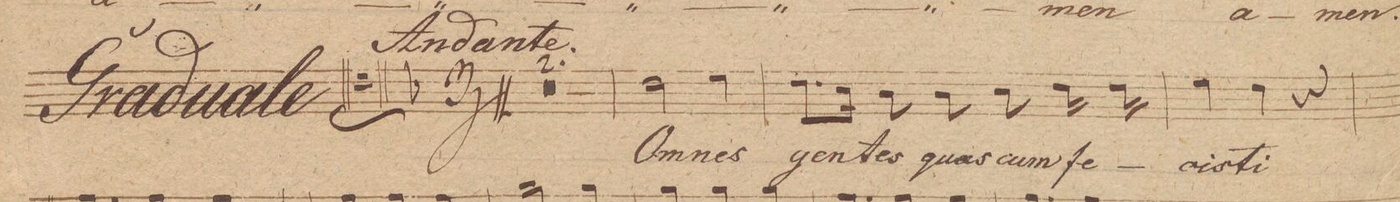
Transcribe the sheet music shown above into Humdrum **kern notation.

**kern	**text	**dynam
*I"Tenore 1mo	*	*
*clefC4	*	*
*k[b-]	*	*
*M3/4	*	*
2.r	.	.
=2	=2	=2
2.r	.	.
=3	=3	=3
2c\	Om-	.
4d\	-nes	.
=4	=4	=4
8.c\	gen-	.
16B-\	.	.
8A\	-tes	.
8A\	quas-	.
8B-\	-cum	.
16c\	fe-	.
16c\	.	.
=5	=5	=5
4d\	-ci-	.
4c\	-sti	.
4r	.	.
=6	=6	=6
*-	*-	*-
